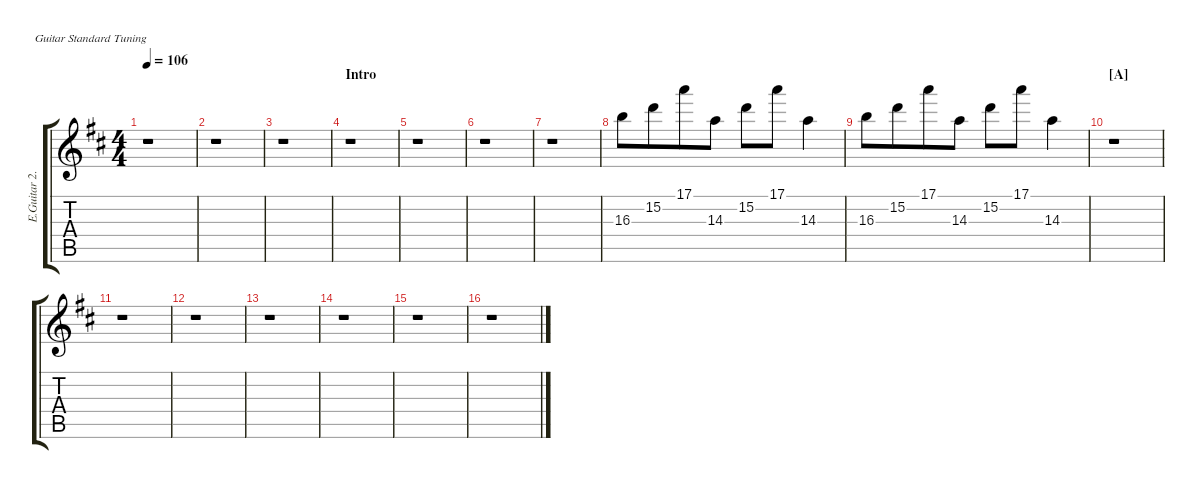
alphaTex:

\defaultSystemsLayout 4
\hideDynamics
\track ("E.Guitar 2." "E.Guitar 2.") {defaultSystemsLayout 4 instrument overdrivenguitar}
\staff {score tabs}
\tuning (E4 B3 G3 D3 A2 E2)
\ts (4 4)
\tempo 106
\clef g2
\ks d
r.1{dy mf instrument overdrivenguitar} |
r.1 |
r.1 |
\section ("" "Intro")
r.1 |
r.1 |
r.1 |
r.1 |
16.3{acc forcenatural}.8{instrument overdrivenguitar} 15.2{acc forcenatural}.8{beam merge} 17.1{acc forcenatural}.8 14.3{acc forcenatural}.8 15.2{acc forcenatural}.8 17.1{acc forcenatural}.8 14.3{acc forcenatural}.4 |
16.3{acc forcenatural}.8 15.2{acc forcenatural}.8{beam merge} 17.1{acc forcenatural}.8 14.3{acc forcenatural}.8 15.2{acc forcenatural}.8 17.1{acc forcenatural}.8 14.3{acc forcenatural}.4 |
\section ("A" "")
r.1 |
r.1 |
r.1 |
r.1 |
r.1 |
r.1 |
r.1
